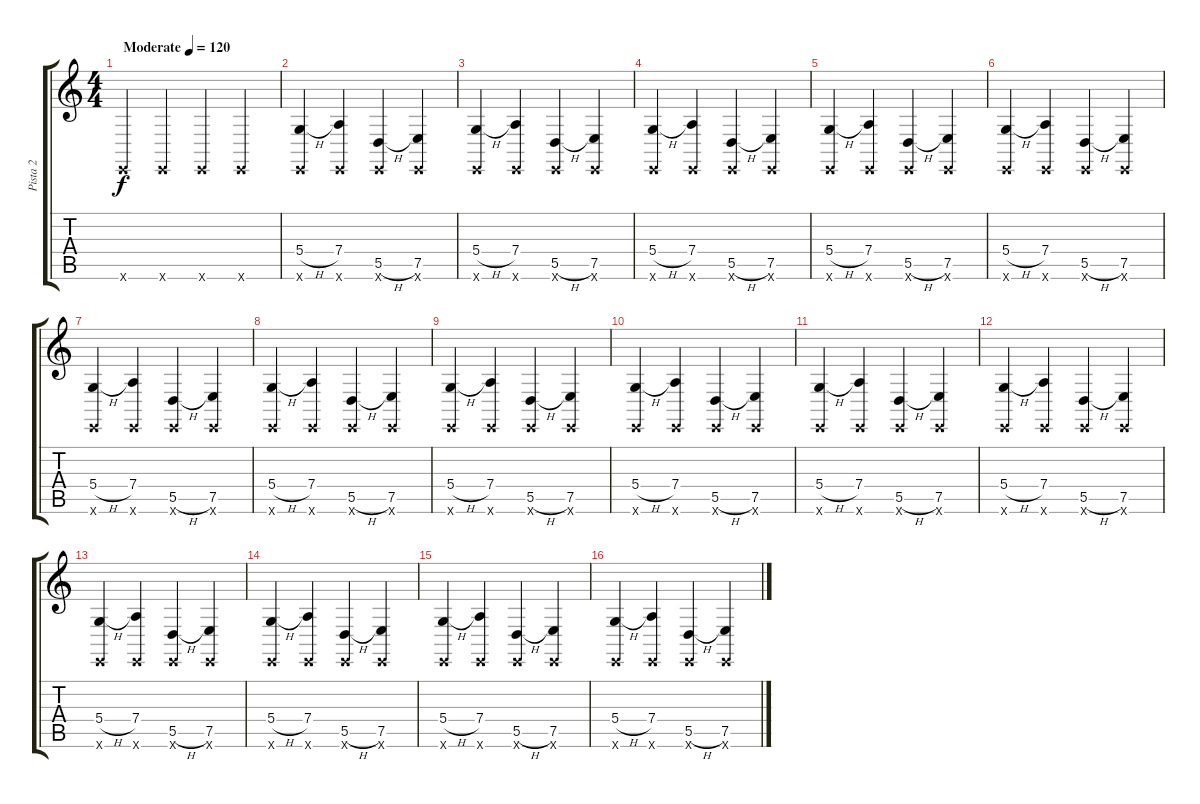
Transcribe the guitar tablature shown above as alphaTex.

\track ("Pista 2" "Pista 2") {instrument acousticgrandpiano}
\staff {score tabs}
\tuning (E4 B3 G3 D3 A2 E2) {hide}
\ts (4 4)
\tempo (120 "Moderate")
\clef g2
\ks c
0.6{x}.4{dy f instrument acousticgrandpiano} 0.6{x}.4 0.6{x}.4 0.6{x}.4 |
(5.4{h} 0.6{x}).4 (7.4 0.6{x}).4 (5.5{h} 0.6{x}).4 (7.5 0.6{x}).4 |
(5.4{h} 0.6{x}).4 (7.4 0.6{x}).4 (5.5{h} 0.6{x}).4 (7.5 0.6{x}).4 |
(5.4{h} 0.6{x}).4 (7.4 0.6{x}).4 (5.5{h} 0.6{x}).4 (7.5 0.6{x}).4 |
(5.4{h} 0.6{x}).4 (7.4 0.6{x}).4 (5.5{h} 0.6{x}).4 (7.5 0.6{x}).4 |
(5.4{h} 0.6{x}).4 (7.4 0.6{x}).4 (5.5{h} 0.6{x}).4 (7.5 0.6{x}).4 |
(5.4{h} 0.6{x}).4 (7.4 0.6{x}).4 (5.5{h} 0.6{x}).4 (7.5 0.6{x}).4 |
(5.4{h} 0.6{x}).4 (7.4 0.6{x}).4 (5.5{h} 0.6{x}).4 (7.5 0.6{x}).4 |
(5.4{h} 0.6{x}).4 (7.4 0.6{x}).4 (5.5{h} 0.6{x}).4 (7.5 0.6{x}).4 |
(5.4{h} 0.6{x}).4 (7.4 0.6{x}).4 (5.5{h} 0.6{x}).4 (7.5 0.6{x}).4 |
(5.4{h} 0.6{x}).4 (7.4 0.6{x}).4 (5.5{h} 0.6{x}).4 (7.5 0.6{x}).4 |
(5.4{h} 0.6{x}).4 (7.4 0.6{x}).4 (5.5{h} 0.6{x}).4 (7.5 0.6{x}).4 |
(5.4{h} 0.6{x}).4 (7.4 0.6{x}).4 (5.5{h} 0.6{x}).4 (7.5 0.6{x}).4 |
(5.4{h} 0.6{x}).4 (7.4 0.6{x}).4 (5.5{h} 0.6{x}).4 (7.5 0.6{x}).4 |
(5.4{h} 0.6{x}).4 (7.4 0.6{x}).4 (5.5{h} 0.6{x}).4 (7.5 0.6{x}).4 |
(5.4{h} 0.6{x}).4 (7.4 0.6{x}).4 (5.5{h} 0.6{x}).4 (7.5 0.6{x}).4
